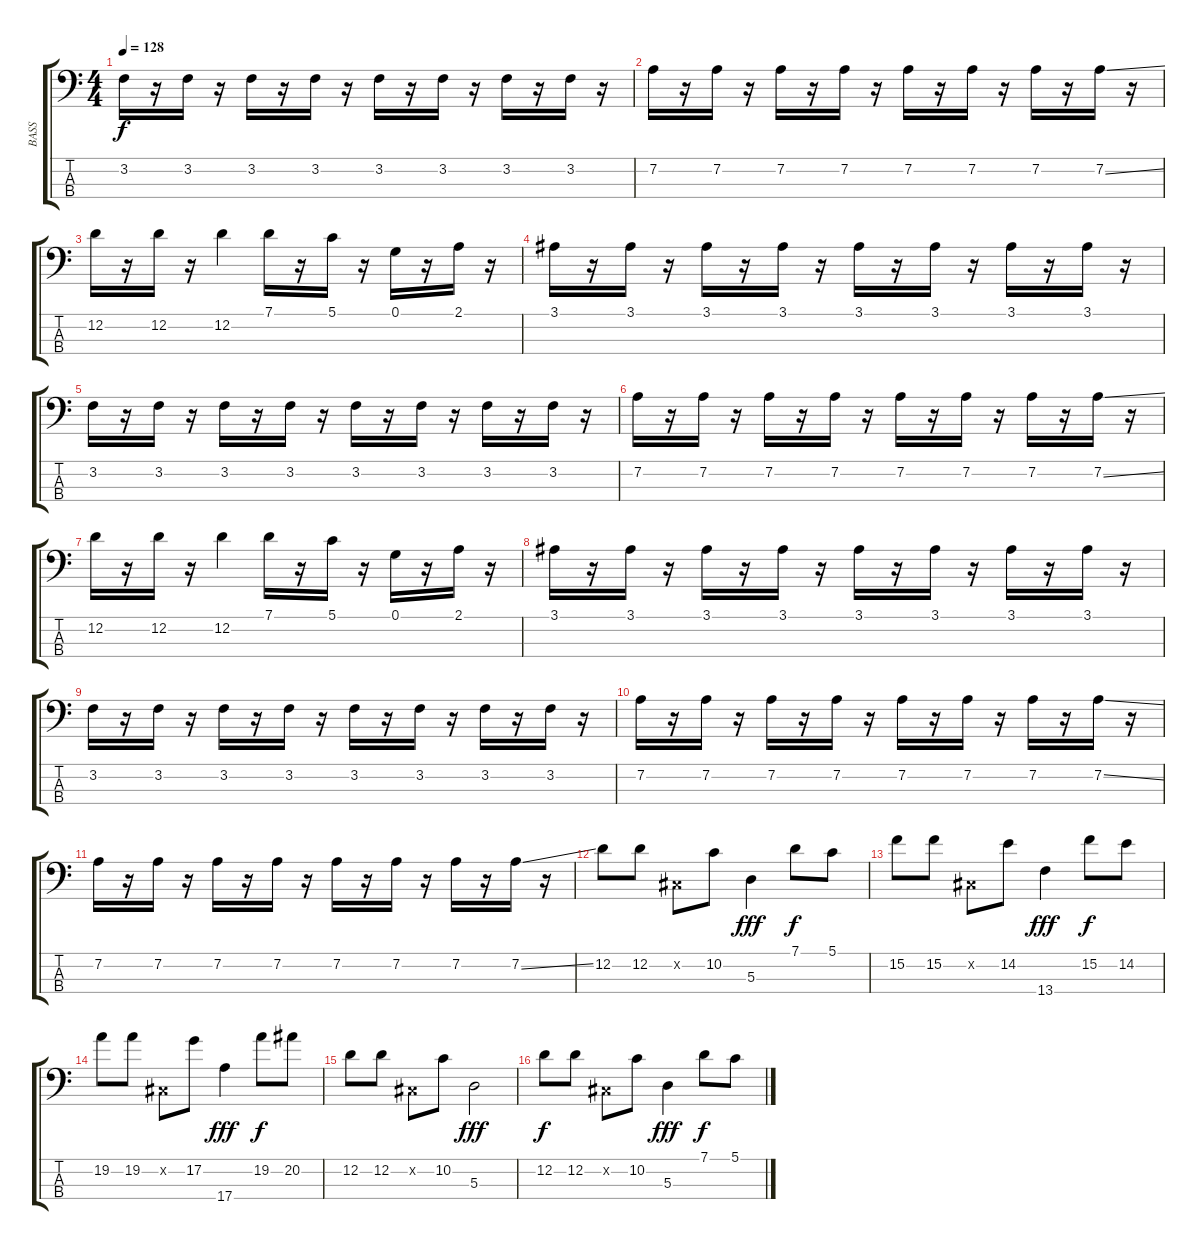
\track ("BASS" "BASS") {instrument electricbasspick}
\staff {score tabs}
\tuning (G2 D2 A1 E1) {hide}
\ts (4 4)
\tempo 128
\clef f4
\ks c
3.2.16{dy f} r.16 3.2.16 r.16 3.2.16 r.16 3.2.16 r.16 3.2.16 r.16 3.2.16 r.16 3.2.16 r.16 3.2.16 r.16 |
7.2.16 r.16 7.2.16 r.16 7.2.16 r.16 7.2.16 r.16 7.2.16 r.16 7.2.16 r.16 7.2.16 r.16 7.2{ss}.16 r.16 |
12.2.16 r.16 12.2.16 r.16 12.2.4 7.1.16 r.16 5.1.16 r.16 0.1.16 r.16 2.1.16 r.16 |
3.1.16 r.16 3.1.16 r.16 3.1.16 r.16 3.1.16 r.16 3.1.16 r.16 3.1.16 r.16 3.1.16 r.16 3.1.16 r.16 |
3.2.16 r.16 3.2.16 r.16 3.2.16 r.16 3.2.16 r.16 3.2.16 r.16 3.2.16 r.16 3.2.16 r.16 3.2.16 r.16 |
7.2.16 r.16 7.2.16 r.16 7.2.16 r.16 7.2.16 r.16 7.2.16 r.16 7.2.16 r.16 7.2.16 r.16 7.2{ss}.16 r.16 |
12.2.16 r.16 12.2.16 r.16 12.2.4 7.1.16 r.16 5.1.16 r.16 0.1.16 r.16 2.1.16 r.16 |
3.1.16 r.16 3.1.16 r.16 3.1.16 r.16 3.1.16 r.16 3.1.16 r.16 3.1.16 r.16 3.1.16 r.16 3.1.16 r.16 |
3.2.16 r.16 3.2.16 r.16 3.2.16 r.16 3.2.16 r.16 3.2.16 r.16 3.2.16 r.16 3.2.16 r.16 3.2.16 r.16 |
7.2.16 r.16 7.2.16 r.16 7.2.16 r.16 7.2.16 r.16 7.2.16 r.16 7.2.16 r.16 7.2.16 r.16 7.2{ss}.16 r.16 |
7.2.16 r.16 7.2.16 r.16 7.2.16 r.16 7.2.16 r.16 7.2.16 r.16 7.2.16 r.16 7.2.16 r.16 7.2{ss}.16 r.16 |
12.2.8 12.2.8 -1.2{x}.8 10.2.8 5.3.4{dy fff} 7.1.8{dy f} 5.1.8 |
15.2.8 15.2.8 -1.2{x}.8 14.2.8 13.4.4{dy fff} 15.2.8{dy f} 14.2.8 |
19.2.8 19.2.8 -1.2{x}.8 17.2.8 17.4.4{dy fff} 19.2.8{dy f} 20.2.8 |
12.2.8 12.2.8 -1.2{x}.8 10.2.8 5.3.2{dy fff} |
12.2.8{dy f} 12.2.8 -1.2{x}.8 10.2.8 5.3.4{dy fff} 7.1.8{dy f} 5.1.8
